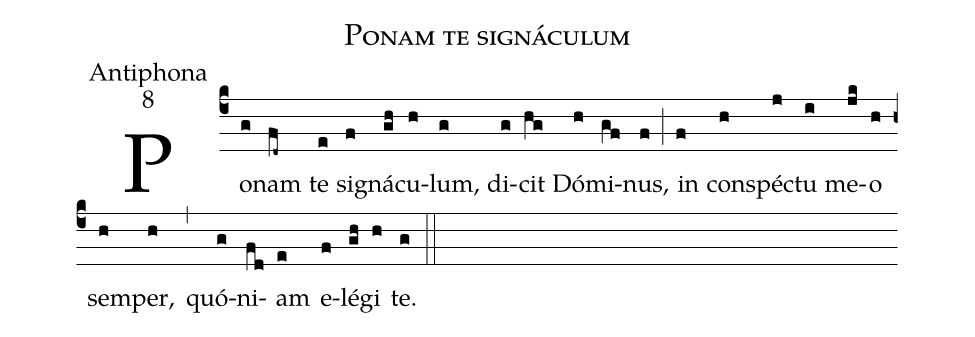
name:Ponam te signáculum;
office-part:Antiphona;
mode:8;
%%
(c4)Po(g)nam(fd~) te(e) si(f)gná(gh)cu(h)lum,(g) di(g)cit(hg) Dó(h)mi(gf)nus,(f) (;) in(f) con(h)spé(j)ctu(i) me(jk)o(h) sem(h)per,(h) (,) quó(g)ni(fd)am(e) e(f)lé(gh)gi(h) te.(g) (::)
